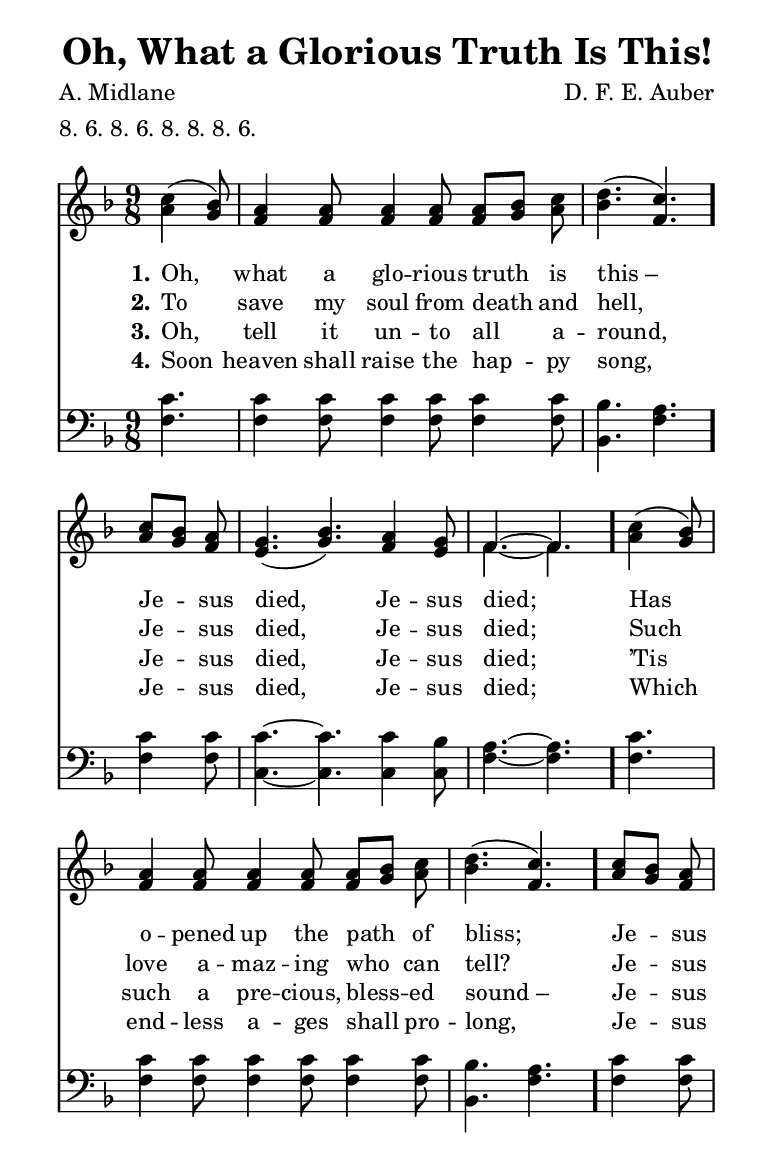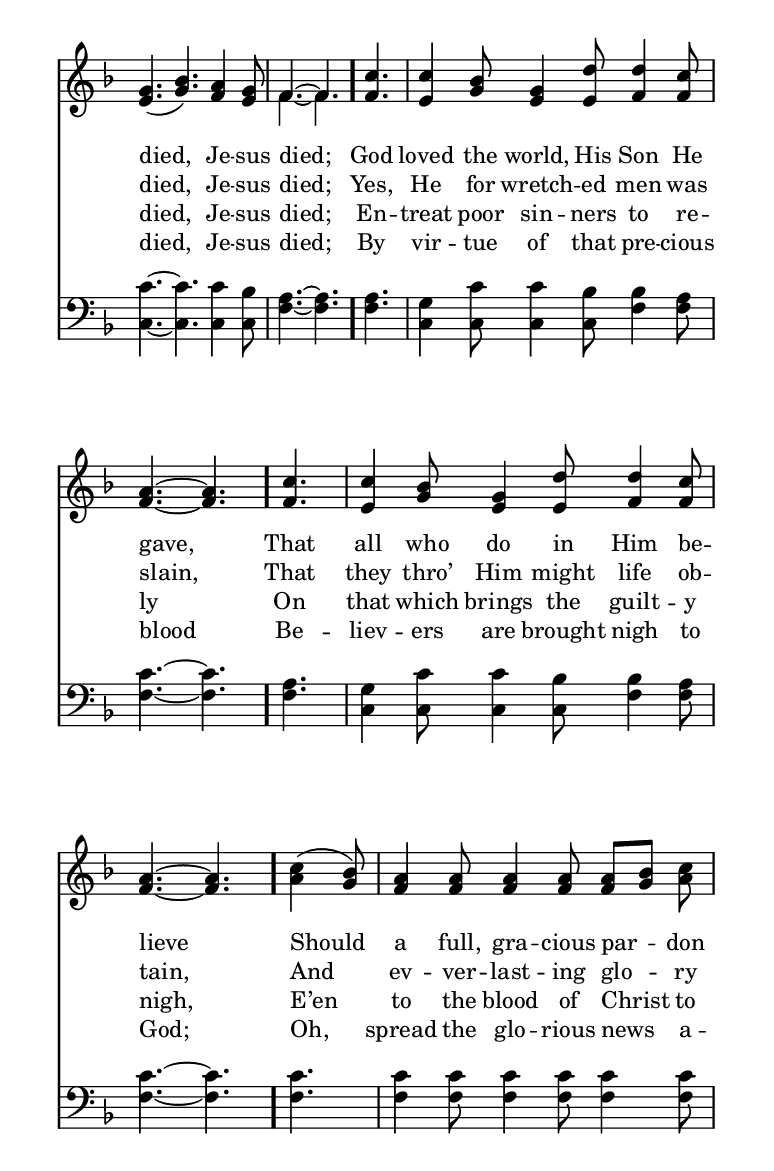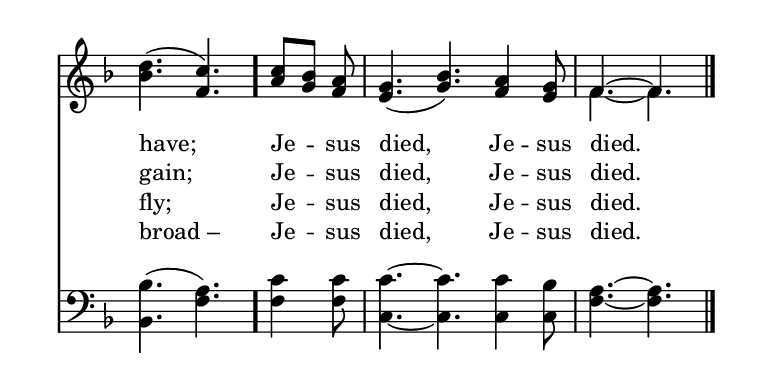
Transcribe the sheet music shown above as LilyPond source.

\include "common/global.ily"
\paper {
  \include "common/paper.ily"
}

\header{
  %gospel
  hymnnumber = "27"
  title = "Oh, What a Glorious Truth Is This!"
  tunename = "Mercy’s Free"
  meter = "8. 6. 8. 6. 8. 8. 8. 6."
  poet = "A. Midlane"
  composer = "D. F. E. Auber"
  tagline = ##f
}

global = {
  \include "common/overrides.ily"
  \autoBeamOff
  \override Staff.TimeSignature.style = #'numbered \time 9/8
  \once \override Score.MetronomeMark.transparent = ##t
  \tempo 4 = 80
  \key f \major
  \partial 4.
}

patternOne   = { c4( c8) | c4 c8 c4 c8 c8[ c8] c8 | c4.( c4.) c8[ c8] c8 | c4.( c4.) c4 c8 | c4. ~ c4. }
patternTwo   = { c4. | c4 c8 c4 c8 c4 c8 | c4. ~ c4. c4. | c4 c8 c4 c8 c4 c8 | c4. ~ c4. }
patternThree = { c4. | c4 c8 c4 c8 c4 c8 | c4. c4. c4 c8 | c4. ~ c4. c4 c8 | c4. ~ c4. }
patternFour  = { c4( c8) | c4 c8 c4 c8 c8[ c8] c8 | c4.( c4.) c8[ c8] c8 | c4.( c4.) c4 c8 | c4. ~ c4. }
patternFive  = { c4. | c4 c8 c4 c8 c4 c8 | c4.( c4.) c4 c8 | c4. ~ c4. c4 c8 | c4. ~ c4. }

notesSoprano = {
\global
\relative c' {

    \changePitch \patternOne  { c' bes | a a a a a bes c | d c c bes a | g bes a g | f f }
    \changePitch \patternOne  { c' bes | a a a a a bes c | d c c bes a | g bes a g | f f }
    \changePitch \patternTwo  { c' | c bes g d' d c | a a c | c bes g d' d c | a a }
    \changePitch \patternFour { c bes | a a a a a bes c | d c c bes a | g bes a g | f f }

	\bar "|."

}
}

notesAlto = {
\global
\relative e' {

    \changePitch \patternOne  { a g | f f f f f g a | bes f a g f | e g f e | f f }
    \changePitch \patternOne  { a g | f f f f f g a | bes f a g f | e g f e | f f }
    \changePitch \patternTwo  { f | e g e e f f | f f f | e g e e f f | f f }
    \changePitch \patternFour { a g | f f f f f g a | bes f a g f | e g f e | f f }

}
}

notesTenor = {
\global
\relative a {

    \changePitch \patternThree { c | c c c c c c | bes a c c | c c c bes | a a }
    \changePitch \patternThree { c | c c c c c c | bes a c c | c c c bes | a a }
    \changePitch \patternTwo   { a | g c c bes bes a | c c a | g c c bes bes a | c c }
    \changePitch \patternFive  { c | c c c c c c | bes a c c | c c c bes | a a }

}
}

notesBass = {
\global
\relative a {

    \changePitch \patternThree { f | f f f f f f | bes, f' f f | c c c c | f f }
    \changePitch \patternThree { f | f f f f f f | bes, f' f f | c c c c | f f }
    \changePitch \patternTwo   { f | c c c c f f | f f | f c c c c f f | f f }
    \changePitch \patternFive  { f | f f f f f f | bes, f' f f | c c c c | f f }

}
}

wordsA = \lyricmode {
\set stanza = "1."

Oh, what a glo -- rious truth is this_– \bar "."
Je -- sus died, Je -- sus died; \bar "." \eogbreak
Has o -- pened up the path of bliss; \bar "."
Je -- sus died, Je -- sus died; \bar "." \eogbreak
God loved the world, His Son He gave, \bar "."
That all who do in Him be -- lieve \bar "." \eogbreak
Should a full, gra -- cious par -- don have; \bar "."
Je -- sus died, Je -- sus died. \bar "." \eogbreak

}

wordsB = \lyricmode {
\set stanza = "2."

To save my soul from death and hell,
Je -- sus died, Je -- sus died;
Such love a -- maz -- ing who can tell?
Je -- sus died, Je -- sus died;
Yes, He for wretch -- ed men was slain,
That they thro’ Him might life ob -- tain,
And ev -- ver -- last -- ing glo -- ry gain;
Je -- sus died, Je -- sus died.

}

wordsC = \lyricmode {
\set stanza = "3."

Oh, tell it un -- to all a -- round,
Je -- sus died, Je -- sus died;
’Tis such a pre -- cious, bless -- ed sound_–
Je -- sus died, Je -- sus died;
En -- treat poor sin -- ners to re -- ly
On that which brings the guilt -- y nigh,
E’en to the blood of Christ to fly;
Je -- sus died, Je -- sus died.

}

wordsD = \lyricmode {
\set stanza = "4."

Soon heaven shall raise the hap -- py song,
Je -- sus died, Je -- sus died;
Which end -- less a -- ges shall pro -- long,
Je -- sus died, Je -- sus died;
By vir -- tue of that pre -- cious blood
Be -- liev -- ers are brought nigh to God;
Oh, spread the glo -- rious news a -- broad_–
Je -- sus died, Je -- sus died.

}


\score {
  \context ChoirStaff <<
    \context Staff = upper <<
      \set Staff.autoBeaming = ##f
      \set ChoirStaff.systemStartDelimiter = #'SystemStartBar
      \set ChoirStaff.printPartCombineTexts = ##f
      \partcombine #'(2 . 9) \notesSoprano \notesAlto
      \context NullVoice = sopranos { \voiceOne << \notesSoprano >> }
      \context Lyrics = one   \lyricsto sopranos \wordsA
      \context Lyrics = two   \lyricsto sopranos \wordsB
      \context Lyrics = three \lyricsto sopranos \wordsC
      \context Lyrics = four  \lyricsto sopranos \wordsD
    >>
    \context Staff = men <<
      \set Staff.autoBeaming = ##f
      \clef bass
      \set ChoirStaff.printPartCombineTexts = ##f
      \partcombine #'(2 . 9) \notesTenor \notesBass
    >>
  >>
  \layout {
    \include "common/layout.ily"
  }
  \midi{
    \include "common/midi.ily"
  }
}

\version "2.19.49"  % necessary for upgrading to future LilyPond versions.

